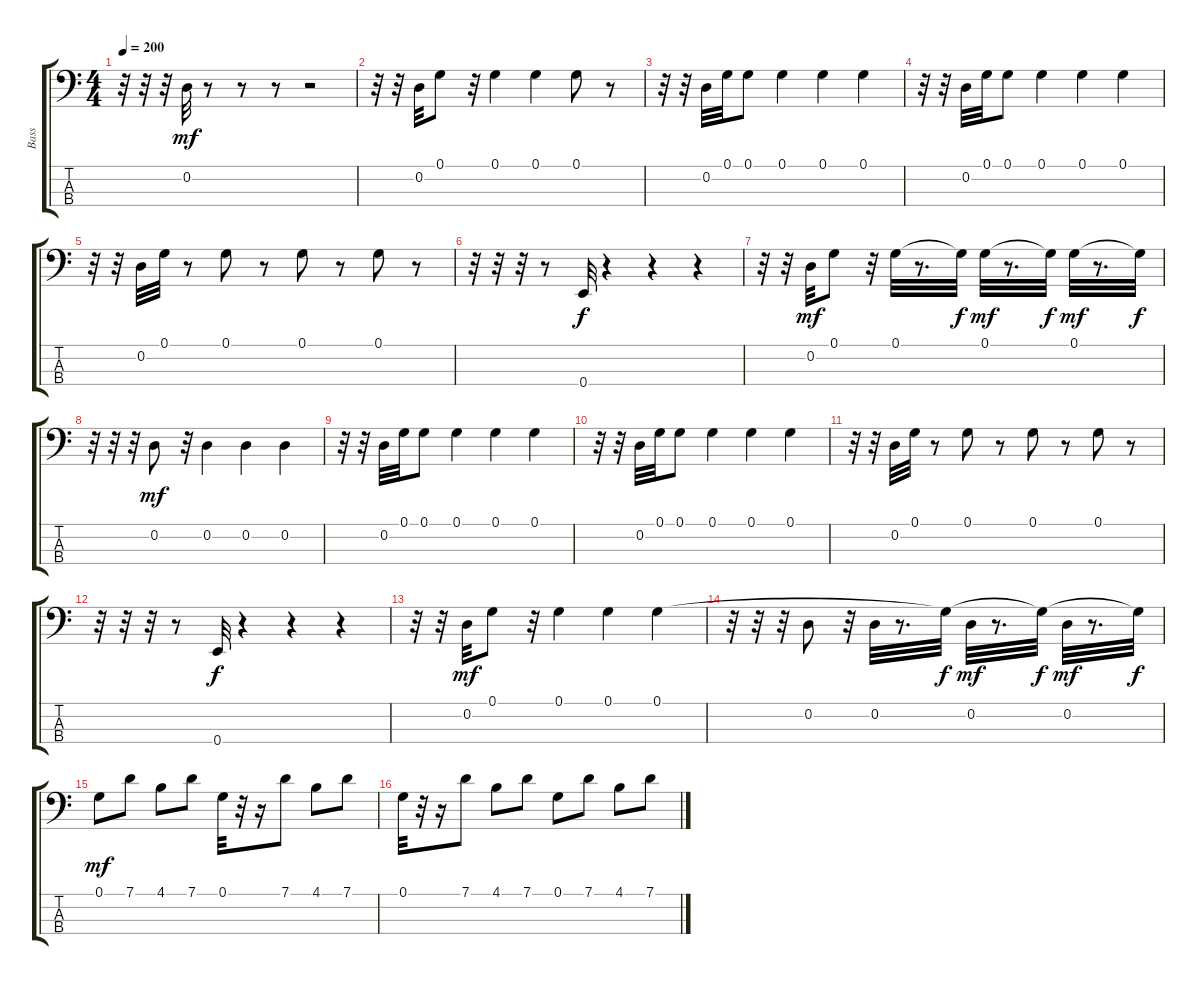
\track ("Bass" "Bass") {instrument synthbass2}
\staff {score tabs}
\tuning (G2 D2 A1 E1) {hide}
\ts (4 4)
\tempo 200
\clef f4
\ks c
r.32{dy mf} r.32 r.32 0.2.32 r.8 r.8 r.8 r.2 |
r.32 r.32 0.2.32 0.1.8 r.32 0.1.4 0.1.4 0.1.8 r.8 |
r.32 r.32 0.2.32 0.1.32 0.1.8 0.1.4 0.1.4 0.1.4 |
r.32 r.32 0.2.32 0.1.32 0.1.8 0.1.4 0.1.4 0.1.4 |
r.32 r.32 0.2.32 0.1.32 r.8 0.1.8 r.8 0.1.8 r.8 0.1.8 r.8 |
r.32 r.32 r.32 r.8 0.4.32{dy f} r.4 r.4 r.4 |
r.32 r.32 0.2.32{dy mf} 0.1.8 r.32 0.1.32 r.8{d} 0.1{t}.32{dy f} 0.1.32{dy mf} r.8{d} 0.1{t}.32{dy f} 0.1.32{dy mf} r.8{d} 0.1{t}.32{dy f} |
r.32 r.32 r.32 0.2.8{dy mf} r.32 0.2.4 0.2.4 0.2.4 |
r.32 r.32 0.2.32 0.1.32 0.1.8 0.1.4 0.1.4 0.1.4 |
r.32 r.32 0.2.32 0.1.32 0.1.8 0.1.4 0.1.4 0.1.4 |
r.32 r.32 0.2.32 0.1.32 r.8 0.1.8 r.8 0.1.8 r.8 0.1.8 r.8 |
r.32 r.32 r.32 r.8 0.4.32{dy f} r.4 r.4 r.4 |
r.32 r.32 0.2.32{dy mf} 0.1.8 r.32 0.1.4 0.1.4 0.1.4 |
r.32 r.32 r.32 0.2.8 r.32 0.2.32 r.8{d} 0.1{t}.32{dy f} 0.2.32{dy mf} r.8{d} 0.1{t}.32{dy f} 0.2.32{dy mf} r.8{d} 0.1{t}.32{dy f} |
0.1.8{dy mf} 7.1.8 4.1.8 7.1.8 0.1.32 r.32 r.16 7.1.8 4.1.8 7.1.8 |
0.1.32 r.32 r.16 7.1.8 4.1.8 7.1.8 0.1.8 7.1.8 4.1.8 7.1.8
